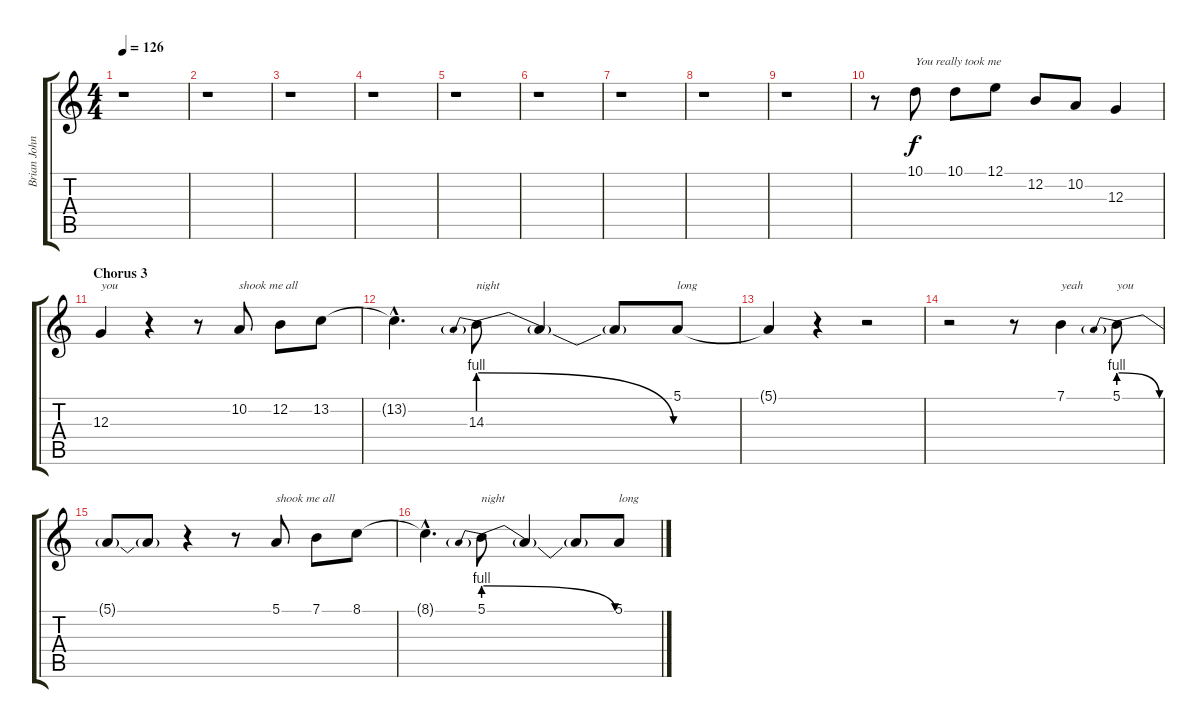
\track ("Brian Johnson (Vocal)" "Brian John") {instrument violin}
\staff {score tabs}
\tuning (E4 B3 G3 D3 A2 E2) {hide}
\ts (4 4)
\tempo 126
\clef g2
\ks c
r.1{dy f} |
r.1 |
r.1 |
r.1 |
r.1 |
r.1 |
r.1 |
r.1 |
r.1 |
r.8 10.1.8{txt "You really took me"} 10.1.8 12.1.8 12.2.8 10.2.8 12.3.4 |
\section ("" "Chorus 3")
12.3.4{txt "you"} r.4 r.8 10.2.8{txt "shook me all"} 12.2.8 13.2.8 |
13.2{hac t}.4{d} 14.3{be (prebendrelease 0 4 60 0)}.8{txt "night"} 14.3{t}.4 14.3{t}.8 5.1.8{txt "long"} |
5.1{t}.4 r.4 r.2 |
r.2 r.8 7.1.4{txt "yeah"} 5.1{be (prebendrelease 0 4 60 0)}.8{txt "you"} |
5.1{t}.8 5.1{t}.8 r.4 r.8 5.1.8{txt "shook me all"} 7.1.8 8.1.8 |
8.1{hac t}.4{d} 5.1{be (prebendrelease 0 4 60 0)}.8{txt "night"} 5.1{t}.4 5.1{t}.8 5.1.8{txt "long"}
